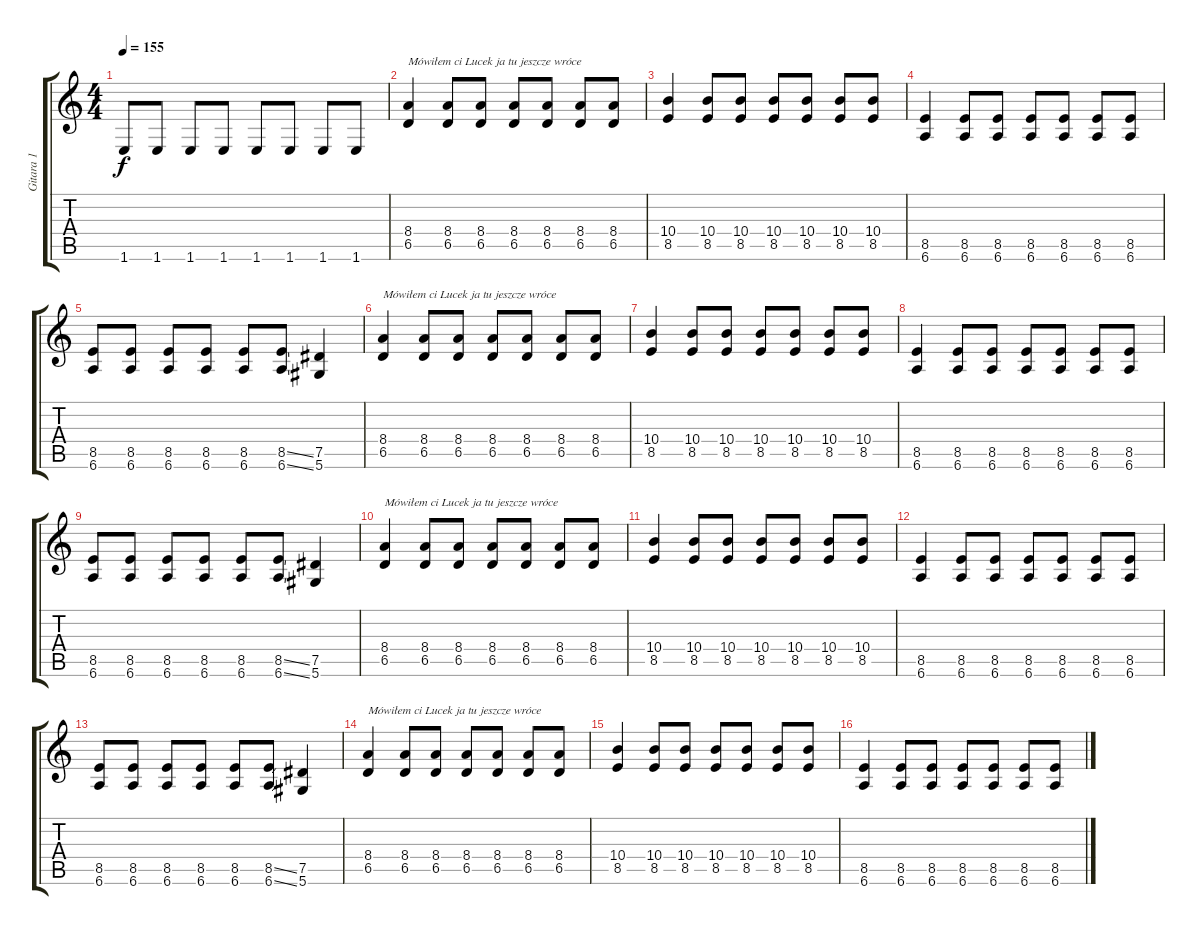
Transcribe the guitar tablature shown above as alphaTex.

\track ("Gitara 1" "Gitara 1") {instrument distortionguitar}
\staff {score tabs}
\tuning (Eb4 Bb3 Gb3 Db3 Ab2 Eb2) {hide}
\ts (4 4)
\tempo 155
\clef g2
\ks c
1.6.8{dy f} 1.6.8 1.6.8 1.6.8 1.6.8 1.6.8 1.6.8 1.6.8 |
(8.4 6.5).4{txt "Mówiłem ci Lucek ja tu jeszcze wróce"} (8.4 6.5).8 (8.4 6.5).8 (8.4 6.5).8 (8.4 6.5).8 (8.4 6.5).8 (8.4 6.5).8 |
(10.4 8.5).4 (10.4 8.5).8 (10.4 8.5).8 (10.4 8.5).8 (10.4 8.5).8 (10.4 8.5).8 (10.4 8.5).8 |
(8.5 6.6).4 (8.5 6.6).8 (8.5 6.6).8 (8.5 6.6).8 (8.5 6.6).8 (8.5 6.6).8 (8.5 6.6).8 |
(8.5 6.6).8 (8.5 6.6).8 (8.5 6.6).8 (8.5 6.6).8 (8.5 6.6).8 (8.5{ss} 6.6{ss}).8 (7.5 5.6).4 |
(8.4 6.5).4{txt "Mówiłem ci Lucek ja tu jeszcze wróce"} (8.4 6.5).8 (8.4 6.5).8 (8.4 6.5).8 (8.4 6.5).8 (8.4 6.5).8 (8.4 6.5).8 |
(10.4 8.5).4 (10.4 8.5).8 (10.4 8.5).8 (10.4 8.5).8 (10.4 8.5).8 (10.4 8.5).8 (10.4 8.5).8 |
(8.5 6.6).4 (8.5 6.6).8 (8.5 6.6).8 (8.5 6.6).8 (8.5 6.6).8 (8.5 6.6).8 (8.5 6.6).8 |
(8.5 6.6).8 (8.5 6.6).8 (8.5 6.6).8 (8.5 6.6).8 (8.5 6.6).8 (8.5{ss} 6.6{ss}).8 (7.5 5.6).4 |
(8.4 6.5).4{txt "Mówiłem ci Lucek ja tu jeszcze wróce"} (8.4 6.5).8 (8.4 6.5).8 (8.4 6.5).8 (8.4 6.5).8 (8.4 6.5).8 (8.4 6.5).8 |
(10.4 8.5).4 (10.4 8.5).8 (10.4 8.5).8 (10.4 8.5).8 (10.4 8.5).8 (10.4 8.5).8 (10.4 8.5).8 |
(8.5 6.6).4 (8.5 6.6).8 (8.5 6.6).8 (8.5 6.6).8 (8.5 6.6).8 (8.5 6.6).8 (8.5 6.6).8 |
(8.5 6.6).8 (8.5 6.6).8 (8.5 6.6).8 (8.5 6.6).8 (8.5 6.6).8 (8.5{ss} 6.6{ss}).8 (7.5 5.6).4 |
(8.4 6.5).4{txt "Mówiłem ci Lucek ja tu jeszcze wróce"} (8.4 6.5).8 (8.4 6.5).8 (8.4 6.5).8 (8.4 6.5).8 (8.4 6.5).8 (8.4 6.5).8 |
(10.4 8.5).4 (10.4 8.5).8 (10.4 8.5).8 (10.4 8.5).8 (10.4 8.5).8 (10.4 8.5).8 (10.4 8.5).8 |
(8.5 6.6).4 (8.5 6.6).8 (8.5 6.6).8 (8.5 6.6).8 (8.5 6.6).8 (8.5 6.6).8 (8.5 6.6).8
